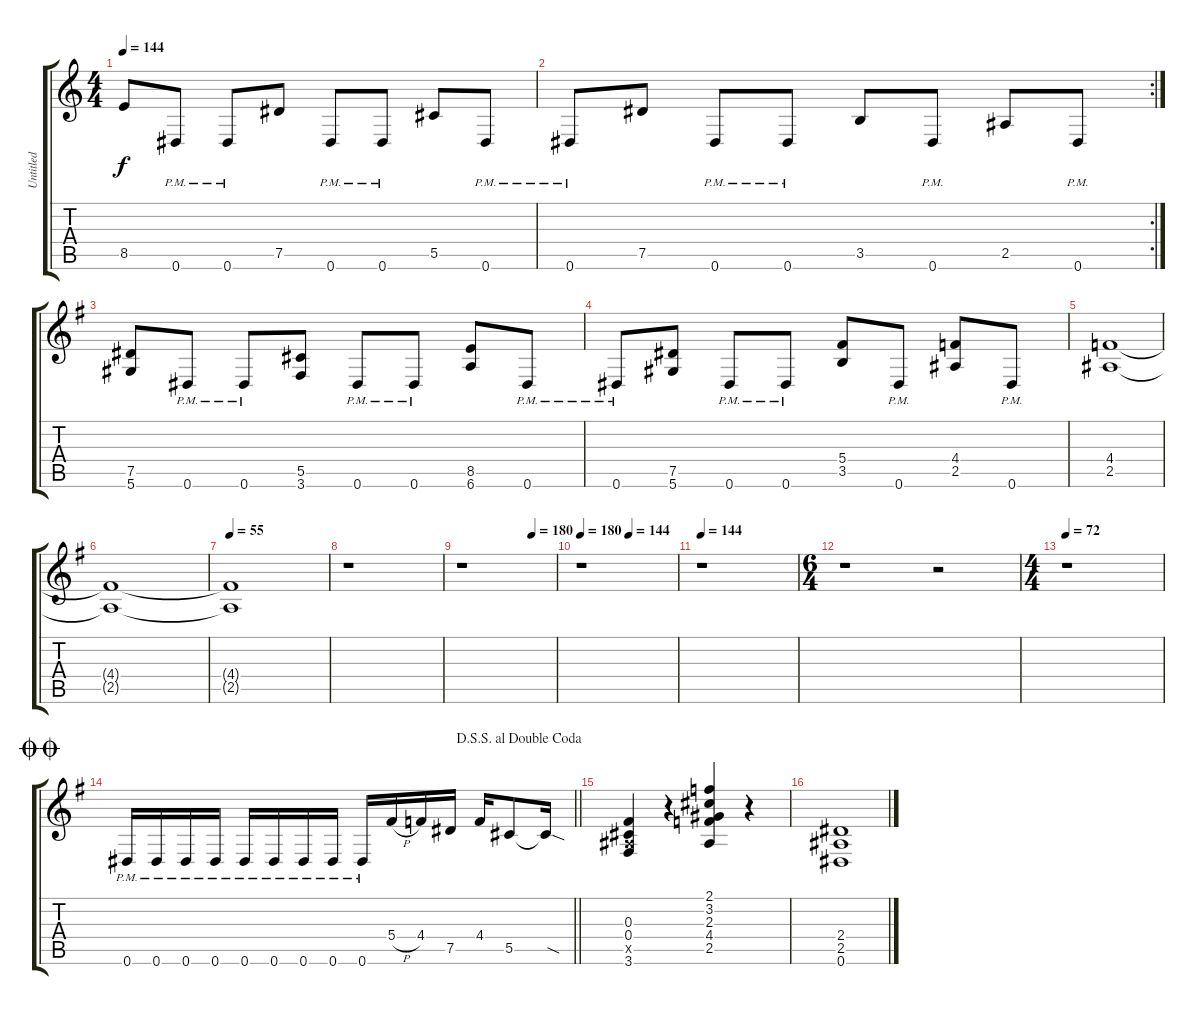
\track ("Untitled" "Untitled") {instrument distortionguitar}
\staff {score tabs}
\tuning (Eb4 Bb3 Gb3 Db3 Ab2 Eb2) {hide}
\ts (4 4)
\tempo 144
\clef g2
\ks c
8.5.8{dy f} 0.6{pm}.8 0.6{pm}.8 7.5.8 0.6{pm}.8 0.6{pm}.8 5.5.8 0.6{pm}.8 |
\rc 2
0.6{pm}.8 7.5.8 0.6{pm}.8 0.6{pm}.8 3.5.8 0.6{pm}.8 2.5.8 0.6{pm}.8 |
\ks g
(7.5 5.6).8 0.6{pm}.8 0.6{pm}.8 (5.5 3.6).8 0.6{pm}.8 0.6{pm}.8 (8.5 6.6).8 0.6{pm}.8 |
0.6{pm}.8 (7.5 5.6).8 0.6{pm}.8 0.6{pm}.8 (5.4 3.5).8 0.6{pm}.8 (4.4 2.5).8 0.6{pm}.8 |
(4.4 2.5).1 |
(4.4{t} 2.5{t}).1 |
\tempo 55
(4.4{t} 2.5{t}).1 |
r.1 |
\tempo (180 0.75)
r.1 |
\tempo 180
\tempo (144 0.5)
r.1 |
\tempo 144
r.1 |
\ts (6 4)
r.1 r.2 |
\ts (4 4)
\tempo 72
r.1 |
\jump doublecoda
\jump dalsegnosegnoaldoublecoda
\barLineRight lightlight
0.6{pm}.16 0.6{pm}.16 0.6{pm}.16 0.6{pm}.16 0.6{pm}.16 0.6{pm}.16 0.6{pm}.16 0.6{pm}.16 0.6{pm}.16 5.4{h}.16 4.4.16 7.5.16 4.4.16 5.5.8 5.5{sod t}.16 |
(0.3 0.4 2.5{x} 3.6).4 r.4 (2.1 3.2 2.3 4.4 2.5).4 r.4 |
(2.4 2.5 0.6).1
